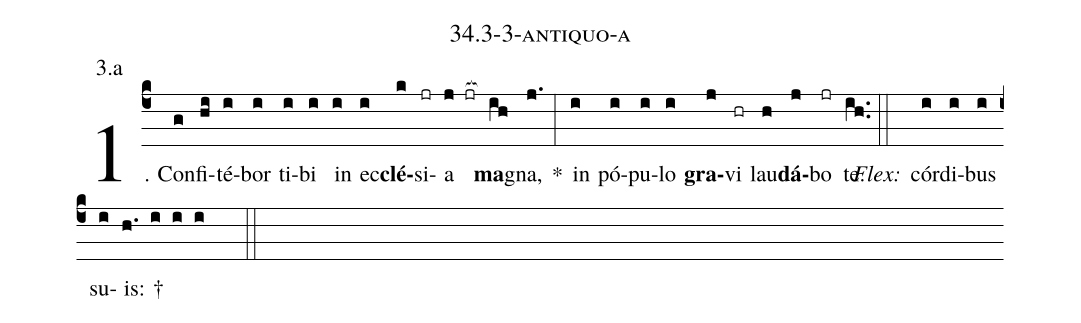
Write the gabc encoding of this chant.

name: 34.3-3-antiquo-a;
annotation: 3.a;
%%
(c4)1. Con(g)fi(hi)té(i)bor(i) ti(i)bi(i) in(i) ec(i)<b>clé</b>(k)si(jr)a(j jr[ocb:1{]) <b>ma</b>(ih[ocb:0}])gna,(j.) *(:) in(i) pó(i)pu(i)lo(i) <b>gra</b>(j)vi(hr) lau(h)<b>dá</b>(j)bo(jr) te.(ih..) (::)
<i>Flex:</i>()  cór(i)di(i)bus(i) su(i)is: †(h. i i i  ::)

%E(i) u(i) o(j) u(h) a(j) e.(ih..) (::)
